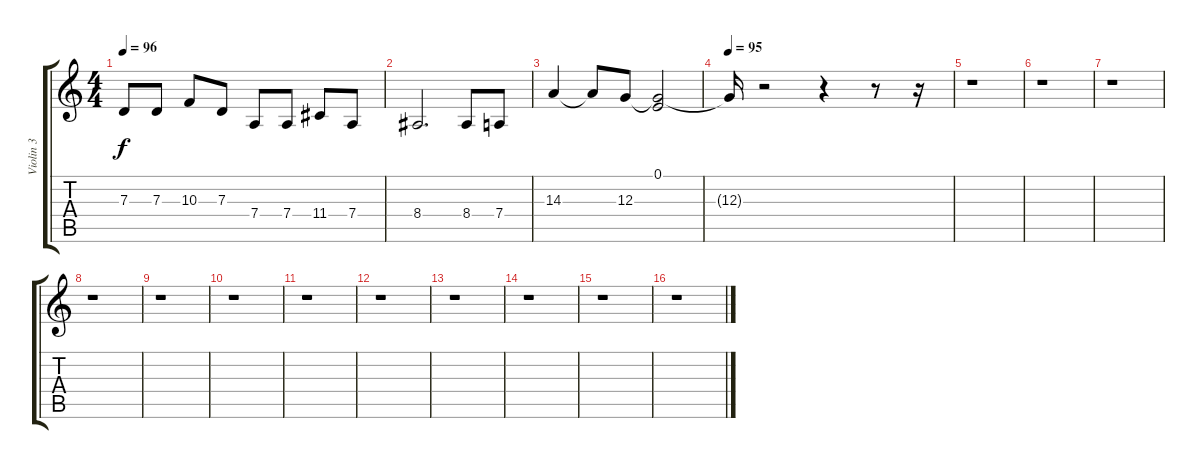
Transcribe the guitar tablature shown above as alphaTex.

\track ("Violin 3" "Violin 3") {instrument violin}
\staff {score tabs}
\tuning (E4 B3 G3 D3 A2 E2) {hide}
\ts (4 4)
\tempo 96
\clef g2
\ks c
7.3.8{dy f} 7.3.8 10.3.8 7.3.8 7.4.8 7.4.8 11.4.8 7.4.8 |
8.4.2{d} 8.4.8 7.4.8 |
14.3.4 14.3{t}.8 12.3.8 (0.1 12.3{t}).2 |
\tempo 95
12.3{t}.16 r.2 r.4 r.8 r.16 |
r.1 |
r.1 |
r.1 |
r.1 |
r.1 |
r.1 |
r.1 |
r.1 |
r.1 |
r.1 |
r.1 |
r.1
